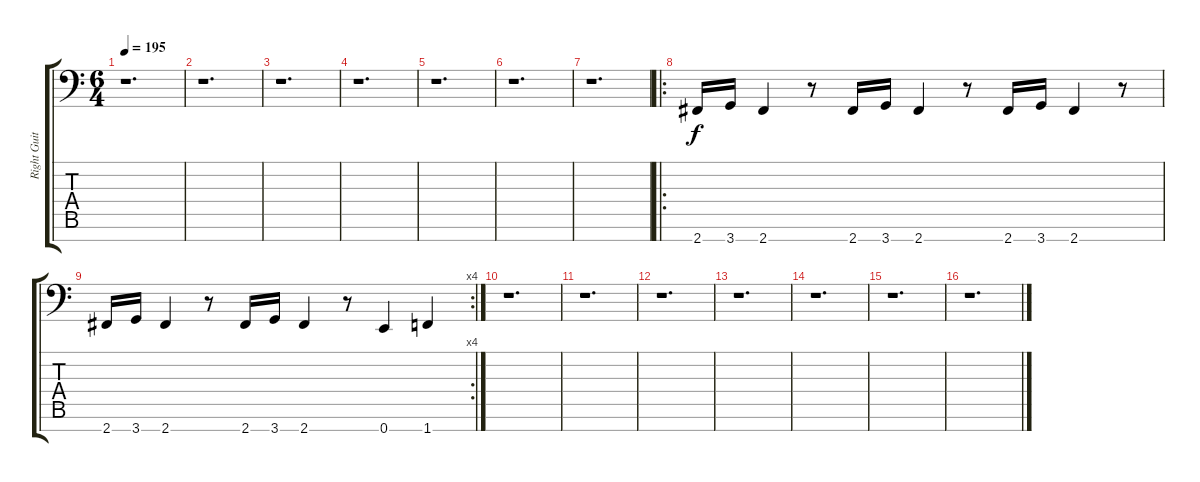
\track ("Right Guitar, Drop E (8 String)" "Right Guit") {instrument distortionguitar}
\staff {score tabs}
\tuning (B3 Gb3 D3 A2 E2 B1 E1) {hide}
\ts (6 4)
\tempo 195
\clef f4
\ks c
r.1{d dy f} |
r.1{d} |
r.1{d} |
r.1{d} |
r.1{d} |
r.1{d} |
r.1{d} |
\ro
2.7.16 3.7.16 2.7.4 r.8 2.7.16 3.7.16 2.7.4 r.8 2.7.16 3.7.16 2.7.4 r.8 |
\rc 4
2.7.16 3.7.16 2.7.4 r.8 2.7.16 3.7.16 2.7.4 r.8 0.7.4 1.7.4 |
r.1{d} |
r.1{d} |
r.1{d} |
r.1{d} |
r.1{d} |
r.1{d} |
r.1{d}
